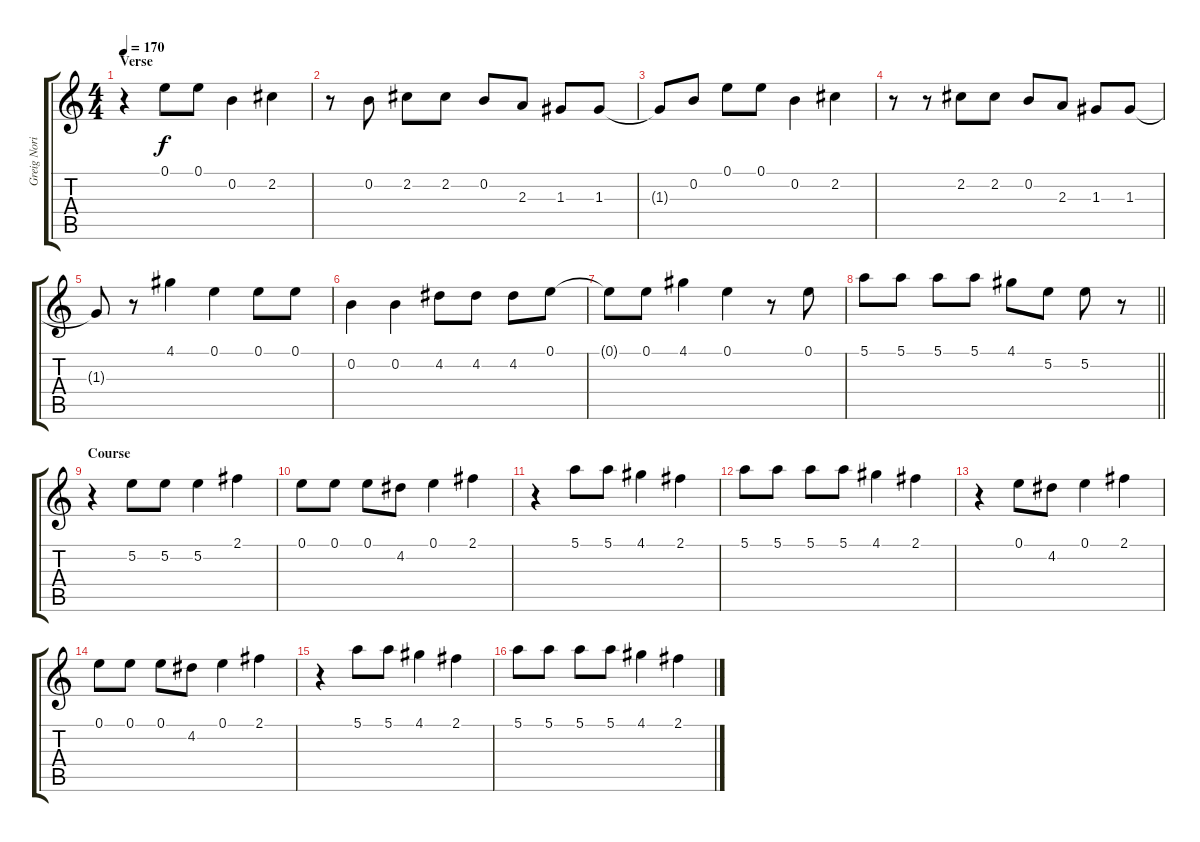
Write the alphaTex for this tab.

\track ("Greig Nori (Backing Vocals)" "Greig Nori") {instrument distortionguitar}
\staff {score tabs}
\tuning (E4 B3 G3 D3 A2 E2) {hide}
\ts (4 4)
\section ("" "Verse")
\tempo 170
\clef g2
\ks c
r.4{dy f} 0.1.8 0.1.8 0.2.4 2.2.4 |
r.8 0.2.8 2.2.8 2.2.8 0.2.8 2.3.8 1.3.8 1.3.8 |
1.3{t}.8 0.2.8 0.1.8 0.1.8 0.2.4 2.2.4 |
r.8 r.8 2.2.8 2.2.8 0.2.8 2.3.8 1.3.8 1.3.8 |
1.3{t}.8 r.8 4.1.4 0.1.4 0.1.8 0.1.8 |
0.2.4 0.2.4 4.2.8 4.2.8 4.2.8 0.1.8 |
0.1{t}.8 0.1.8 4.1.4 0.1.4 r.8 0.1.8 |
\barLineRight lightlight
5.1.8 5.1.8 5.1.8 5.1.8 4.1.8 5.2.8 5.2.8 r.8 |
\section ("" "Course")
r.4 5.2.8 5.2.8 5.2.4 2.1.4 |
0.1.8 0.1.8 0.1.8 4.2.8 0.1.4 2.1.4 |
r.4 5.1.8 5.1.8 4.1.4 2.1.4 |
5.1.8 5.1.8 5.1.8 5.1.8 4.1.4 2.1.4 |
r.4 0.1.8 4.2.8 0.1.4 2.1.4 |
0.1.8 0.1.8 0.1.8 4.2.8 0.1.4 2.1.4 |
r.4 5.1.8 5.1.8 4.1.4 2.1.4 |
5.1.8 5.1.8 5.1.8 5.1.8 4.1.4 2.1.4
